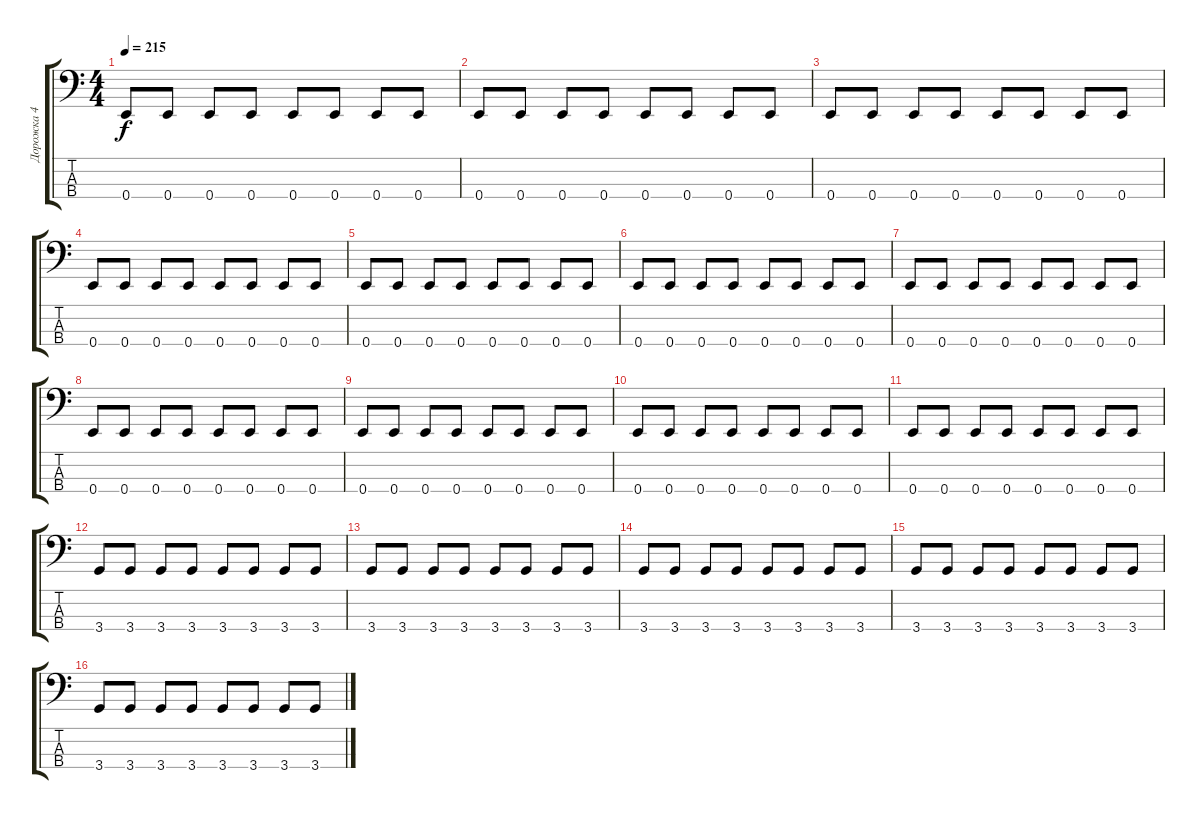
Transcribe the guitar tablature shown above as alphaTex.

\track ("Дорожка 4" "Дорожка 4") {instrument electricbassfinger}
\staff {score tabs}
\tuning (G2 D2 A1 E1) {hide}
\ts (4 4)
\tempo 215
\clef f4
\ks c
0.4.8{dy f} 0.4.8 0.4.8 0.4.8 0.4.8 0.4.8 0.4.8 0.4.8 |
0.4.8 0.4.8 0.4.8 0.4.8 0.4.8 0.4.8 0.4.8 0.4.8 |
0.4.8 0.4.8 0.4.8 0.4.8 0.4.8 0.4.8 0.4.8 0.4.8 |
0.4.8 0.4.8 0.4.8 0.4.8 0.4.8 0.4.8 0.4.8 0.4.8 |
0.4.8 0.4.8 0.4.8 0.4.8 0.4.8 0.4.8 0.4.8 0.4.8 |
0.4.8 0.4.8 0.4.8 0.4.8 0.4.8 0.4.8 0.4.8 0.4.8 |
0.4.8 0.4.8 0.4.8 0.4.8 0.4.8 0.4.8 0.4.8 0.4.8 |
0.4.8 0.4.8 0.4.8 0.4.8 0.4.8 0.4.8 0.4.8 0.4.8 |
0.4.8 0.4.8 0.4.8 0.4.8 0.4.8 0.4.8 0.4.8 0.4.8 |
0.4.8 0.4.8 0.4.8 0.4.8 0.4.8 0.4.8 0.4.8 0.4.8 |
0.4.8 0.4.8 0.4.8 0.4.8 0.4.8 0.4.8 0.4.8 0.4.8 |
3.4.8 3.4.8 3.4.8 3.4.8 3.4.8 3.4.8 3.4.8 3.4.8 |
3.4.8 3.4.8 3.4.8 3.4.8 3.4.8 3.4.8 3.4.8 3.4.8 |
3.4.8 3.4.8 3.4.8 3.4.8 3.4.8 3.4.8 3.4.8 3.4.8 |
3.4.8 3.4.8 3.4.8 3.4.8 3.4.8 3.4.8 3.4.8 3.4.8 |
3.4.8 3.4.8 3.4.8 3.4.8 3.4.8 3.4.8 3.4.8 3.4.8
